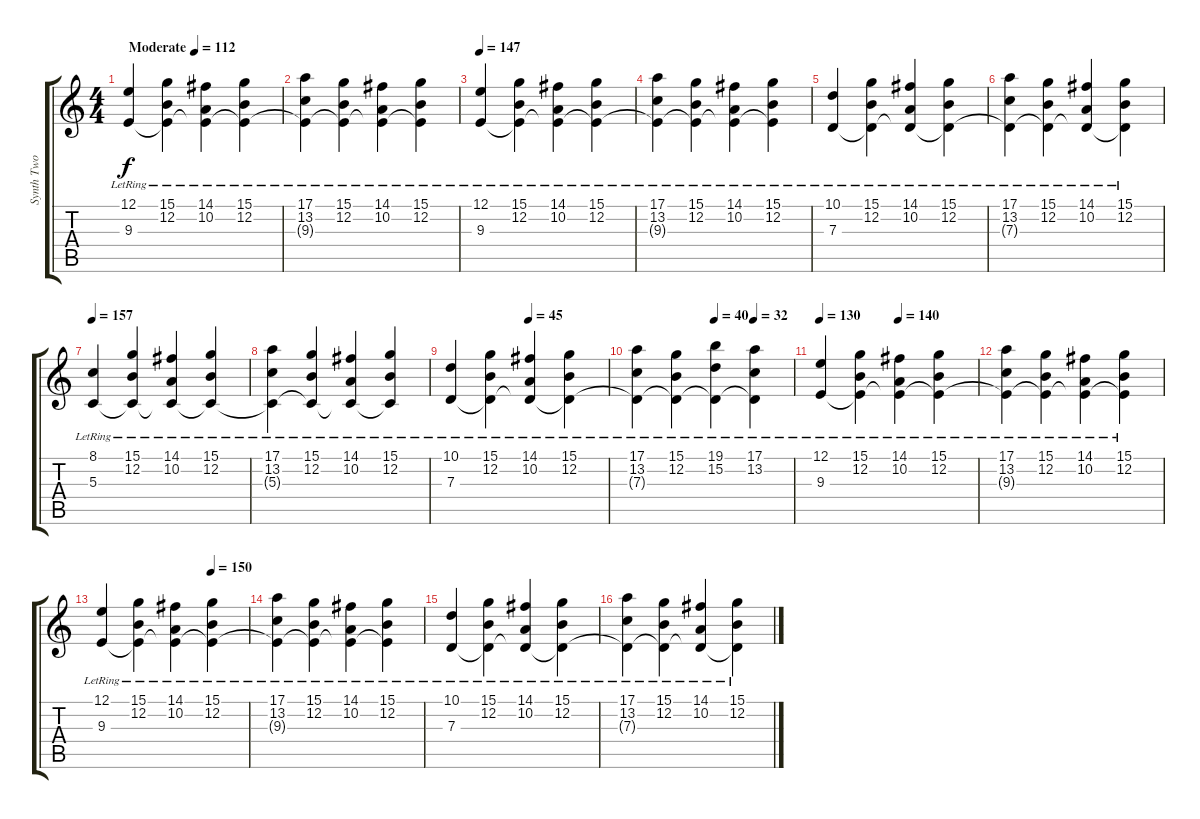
\track ("Synth Two" "Synth Two") {instrument pad2warm}
\staff {score tabs}
\tuning (E4 B3 G3 D3 A2 E2) {hide}
\ts (4 4)
\tempo (112 "Moderate")
\tempo 132
\tempo (112 "Moderate")
\clef g2
\ks c
(12.1{lr} 9.3{lr}).4{dy f instrument pad2warm} (15.1{lr} 12.2{lr} 9.3{t}).4 (14.1{lr} 10.2{lr} 9.3{t}).4 (15.1{lr} 12.2{lr} 9.3{t}).4 |
(17.1{lr} 13.2{lr} 9.3{t}).4 (15.1{lr} 12.2{lr} 9.3{t}).4 (14.1{lr} 10.2{lr} 9.3{t}).4 (15.1{lr} 12.2{lr} 9.3{t}).4 |
\tempo 147
(12.1{lr} 9.3{lr}).4 (15.1{lr} 12.2{lr} 9.3{t}).4 (14.1{lr} 10.2{lr} 9.3{t}).4 (15.1{lr} 12.2{lr} 9.3{t}).4 |
(17.1{lr} 13.2{lr} 9.3{t}).4 (15.1{lr} 12.2{lr} 9.3{t}).4 (14.1{lr} 10.2{lr} 9.3{t}).4 (15.1{lr} 12.2{lr} 9.3{t}).4 |
(10.1{lr} 7.3{lr}).4 (15.1{lr} 12.2{lr} 7.3{t}).4 (14.1{lr} 10.2{lr} 7.3{t}).4 (15.1{lr} 12.2{lr} 7.3{t}).4 |
(17.1{lr} 13.2{lr} 7.3{t}).4 (15.1{lr} 12.2{lr} 7.3{t}).4 (14.1{lr} 10.2{lr} 7.3{t}).4 (15.1{lr} 12.2{lr} 7.3{t}).4 |
\tempo 157
(8.1{lr} 5.3{lr}).4 (15.1{lr} 12.2{lr} 5.3{t}).4 (14.1{lr} 10.2{lr} 5.3{t}).4 (15.1{lr} 12.2{lr} 5.3{t}).4 |
(17.1{lr} 13.2{lr} 5.3{t}).4 (15.1{lr} 12.2{lr} 5.3{t}).4 (14.1{lr} 10.2{lr} 5.3{t}).4 (15.1{lr} 12.2{lr} 5.3{t}).4 |
\tempo (45 0.5)
(10.1{lr} 7.3{lr}).4 (15.1{lr} 12.2{lr} 7.3{t}).4 (14.1{lr} 10.2{lr} 7.3{t}).4 (15.1{lr} 12.2{lr} 7.3{t}).4 |
\tempo (40 0.5)
\tempo (32 0.75)
(17.1{lr} 13.2{lr} 7.3{t}).4 (15.1{lr} 12.2{lr} 7.3{t}).4 (19.1{lr} 15.2{lr} 7.3{t}).4 (17.1{lr} 13.2{lr} 7.3{t}).4 |
\tempo 130
\tempo (140 0.5)
(12.1{lr} 9.3{lr}).4 (15.1{lr} 12.2{lr} 9.3{t}).4 (14.1{lr} 10.2{lr} 9.3{t}).4 (15.1{lr} 12.2{lr} 9.3{t}).4 |
(17.1{lr} 13.2{lr} 9.3{t}).4 (15.1{lr} 12.2{lr} 9.3{t}).4 (14.1{lr} 10.2{lr} 9.3{t}).4 (15.1{lr} 12.2{lr} 9.3{t}).4 |
\tempo (150 0.75)
(12.1{lr} 9.3{lr}).4 (15.1{lr} 12.2{lr} 9.3{t}).4 (14.1{lr} 10.2{lr} 9.3{t}).4 (15.1{lr} 12.2{lr} 9.3{t}).4 |
(17.1{lr} 13.2{lr} 9.3{t}).4 (15.1{lr} 12.2{lr} 9.3{t}).4 (14.1{lr} 10.2{lr} 9.3{t}).4 (15.1{lr} 12.2{lr} 9.3{t}).4 |
(10.1{lr} 7.3{lr}).4 (15.1{lr} 12.2{lr} 7.3{t}).4 (14.1{lr} 10.2{lr} 7.3{t}).4 (15.1{lr} 12.2{lr} 7.3{t}).4 |
(17.1{lr} 13.2{lr} 7.3{t}).4 (15.1{lr} 12.2{lr} 7.3{t}).4 (14.1{lr} 10.2{lr} 7.3{t}).4 (15.1{lr} 12.2{lr} 7.3{t}).4
